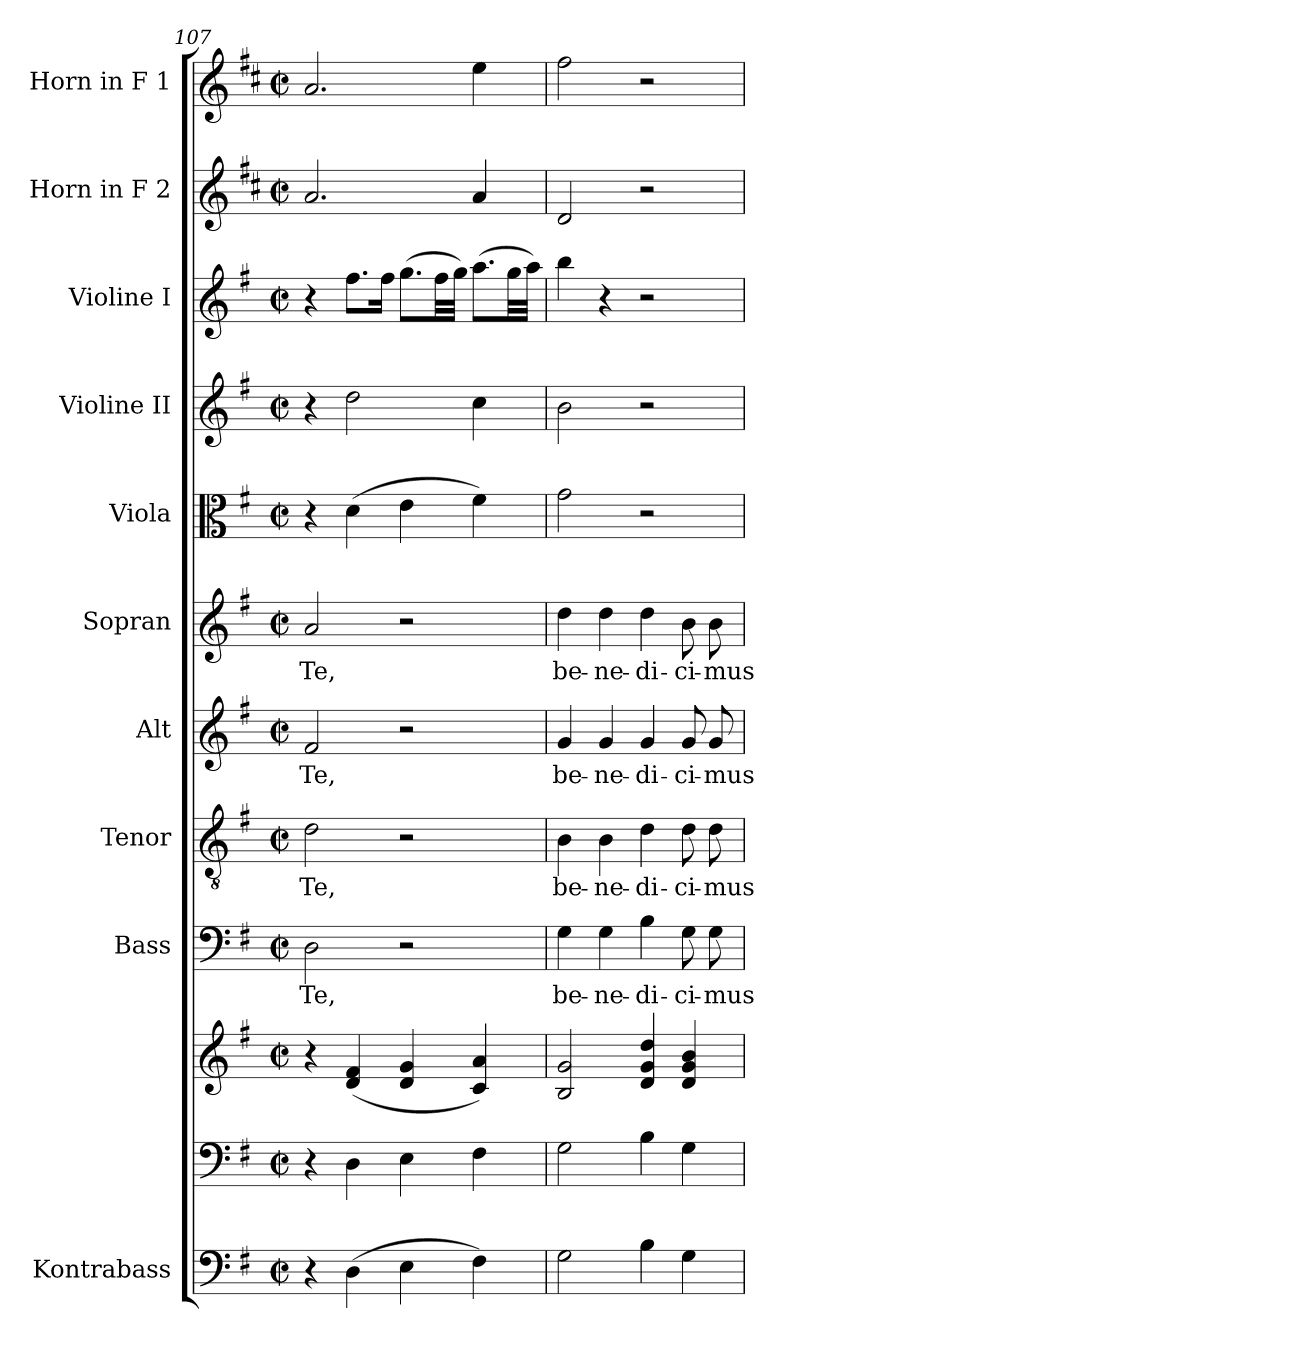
**kern	**kern	**kern	**kern	**text	**kern	**text	**kern	**text	**kern	**text	**kern	**kern	**kern	**kern	**kern
*part11	*part10	*part10	*part9	*part9	*part8	*part8	*part7	*part7	*part6	*part6	*part5	*part4	*part3	*part2	*part1
*staff12	*staff11	*staff10	*staff9	*staff9	*staff8	*staff8	*staff7	*staff7	*staff6	*staff6	*staff5	*staff4	*staff3	*staff2	*staff1
*I"Kontrabass	*	*	*I"Bass	*	*I"Tenor	*	*I"Alt	*	*I"Sopran	*	*I"Viola	*I"Violine II	*I"Violine I	*I"Horn in F 2	*I"Horn in F 1
*I'Kb.	*	*	*I'B.	*	*I'T.	*	*I'A.	*	*I'S.	*	*I'Vla.	*I'Vl. II	*I'Vl. I	*	*
*clefF4	*clefF4	*clefG2	*clefF4	*	*clefGv2	*	*clefG2	*	*clefG2	*	*clefC3	*clefG2	*clefG2	*clefG2	*clefG2
*ITrd7c12	*	*	*	*	*	*	*	*	*	*	*	*	*	*ITrd4c7	*ITrd4c7
*k[f#]	*k[f#]	*k[f#]	*k[f#]	*	*k[f#]	*	*k[f#]	*	*k[f#]	*	*k[f#]	*k[f#]	*k[f#]	*k[f#]	*k[f#]
*G:	*G:	*G:	*G:	*	*G:	*	*G:	*	*G:	*	*G:	*G:	*G:	*G:	*G:
*M2/2	*M2/2	*M2/2	*M2/2	*	*M2/2	*	*M2/2	*	*M2/2	*	*M2/2	*M2/2	*M2/2	*M2/2	*M2/2
*met(c|)	*met(c|)	*met(c|)	*met(c|)	*	*met(c|)	*	*met(c|)	*	*met(c|)	*	*met(c|)	*met(c|)	*met(c|)	*met(c|)	*met(c|)
=107	=107	=107	=107	=107	=107	=107	=107	=107	=107	=107	=107	=107	=107	=107	=107
!	!	!	!	!LO:LY:b	!	!LO:LY:b	!	!LO:LY:b	!	!LO:LY:b	!	!	!	!	!
4r	4r	4r	2D\	Te,	2d\	Te,	2f#/	Te,	2a/	Te,	4r	4r	4r	2.d/	2.d/
(>4DD\	4D\	(4d/ 4f#/	.	.	.	.	.	.	.	.	(>4d\	2dd\	8.ff#\L	.	.
.	.	.	.	.	.	.	.	.	.	.	.	.	16ff#\Jk	.	.
4EE\	4E\	4d/ 4g/	2r	.	2r	.	2r	.	2r	.	4e\	.	(>8.gg\L	.	.
.	.	.	.	.	.	.	.	.	.	.	.	.	32ff#\LL	.	.
.	.	.	.	.	.	.	.	.	.	.	.	.	32gg\JJJ)	.	.
4FF#\)	4F#\	4c/ 4a/)	.	.	.	.	.	.	.	.	4f#\)	4cc\	(>8.aa\L	4d/	4a\
.	.	.	.	.	.	.	.	.	.	.	.	.	32gg\LL	.	.
.	.	.	.	.	.	.	.	.	.	.	.	.	32aa\JJJ)	.	.
!!LO:PB:g=z
=108	=108	=108	=108	=108	=108	=108	=108	=108	=108	=108	=108	=108	=108	=108	=108
!	!	!	!	!LO:LY:b	!	!LO:LY:b	!	!LO:LY:b	!	!LO:LY:b	!	!	!	!	!
2GG\	2G\	2B/ 2g/	4G\	be-	4B\	be-	4g/	be-	4dd\	be-	2g\	2b\	4bb\	2G/	2b\
!	!	!	!	!LO:LY:b	!	!LO:LY:b	!	!LO:LY:b	!	!LO:LY:b	!	!	!	!	!
.	.	.	4G\	-ne-	4B\	-ne-	4g/	-ne-	4dd\	-ne-	.	.	4r	.	.
!	!	!	!	!LO:LY:b	!	!LO:LY:b	!	!LO:LY:b	!	!LO:LY:b	!	!	!	!	!
4BB\	4B\	4d/ 4g/ 4dd/	4B\	-di-	4d\	-di-	4g/	-di-	4dd\	-di-	2r	2r	2r	2r	2r
!	!	!	!	!LO:LY:b	!	!LO:LY:b	!	!LO:LY:b	!	!LO:LY:b	!	!	!	!	!
4GG\	4G\	4d/ 4g/ 4b/	8G\	-ci-	8d\	-ci-	8g/	-ci-	8b\	-ci-	.	.	.	.	.
!	!	!	!	!LO:LY:b	!	!LO:LY:b	!	!LO:LY:b	!	!LO:LY:b	!	!	!	!	!
.	.	.	8G\	-mus	8d\	-mus	8g/	-mus	8b\	-mus	.	.	.	.	.
=	=	=	=	=	=	=	=	=	=	=	=	=	=	=	=
*-	*-	*-	*-	*-	*-	*-	*-	*-	*-	*-	*-	*-	*-	*-	*-
